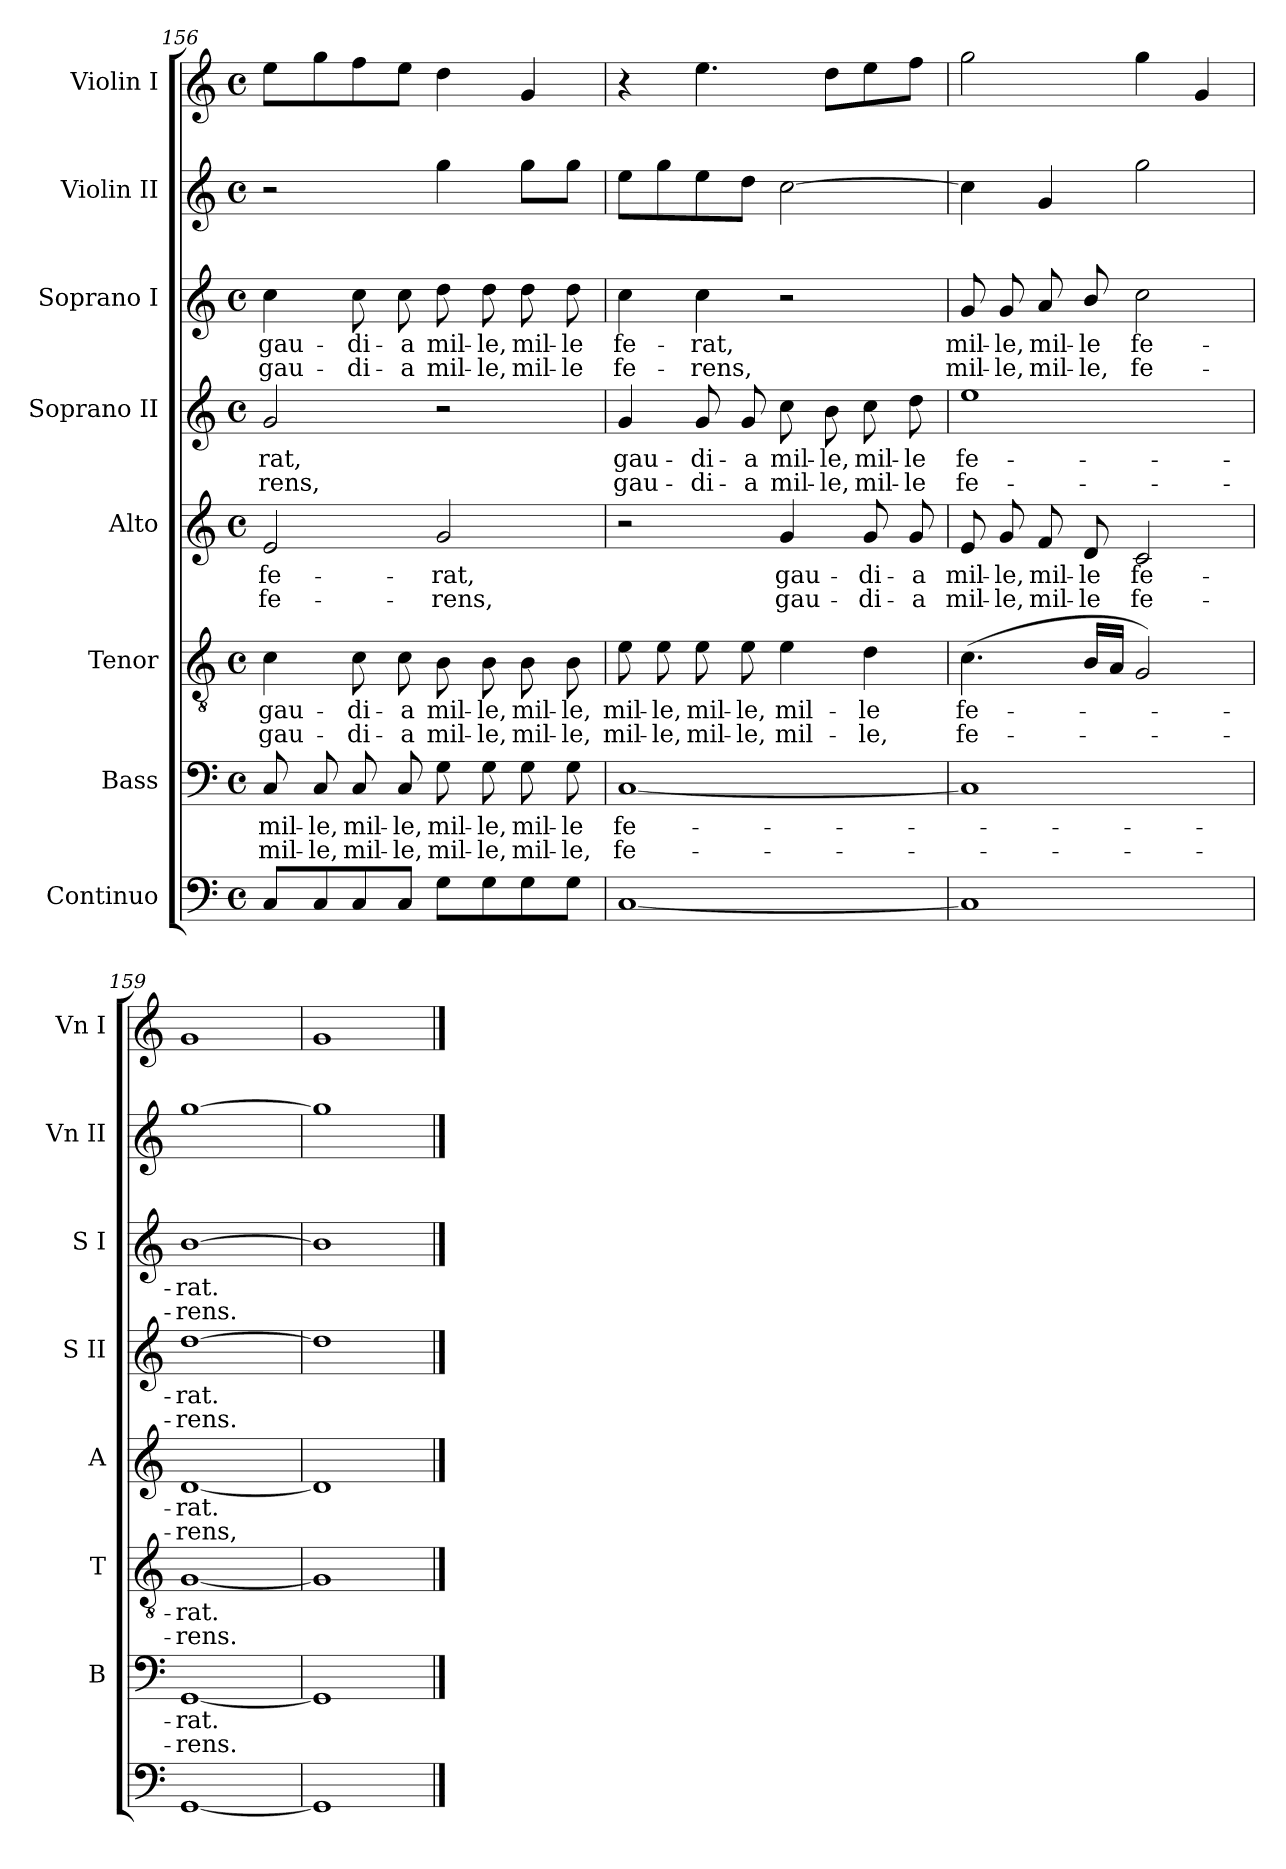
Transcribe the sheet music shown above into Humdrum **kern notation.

**kern	**kern	**text	**text	**kern	**text	**text	**kern	**text	**text	**kern	**text	**text	**kern	**text	**text	**kern	**kern
*part8	*part7	*part7	*part7	*part6	*part6	*part6	*part5	*part5	*part5	*part4	*part4	*part4	*part3	*part3	*part3	*part2	*part1
*staff8	*staff7	*staff7	*staff7	*staff6	*staff6	*staff6	*staff5	*staff5	*staff5	*staff4	*staff4	*staff4	*staff3	*staff3	*staff3	*staff2	*staff1
*I"Continuo	*I"Bass	*	*	*I"Tenor	*	*	*I"Alto	*	*	*I"Soprano II	*	*	*I"Soprano I	*	*	*I"Violin II	*I"Violin I
*	*I'B	*	*	*I'T	*	*	*I'A	*	*	*I'S II	*	*	*I'S I	*	*	*I'Vn II	*I'Vn I
!!LO:LB:g=z
*clefF4	*clefF4	*	*	*clefGv2	*	*	*clefG2	*	*	*clefG2	*	*	*clefG2	*	*	*clefG2	*clefG2
*k[]	*k[]	*	*	*k[]	*	*	*k[]	*	*	*k[]	*	*	*k[]	*	*	*k[]	*k[]
*C:	*C:	*	*	*C:	*	*	*C:	*	*	*C:	*	*	*C:	*	*	*C:	*C:
*M4/4	*M4/4	*	*	*M4/4	*	*	*M4/4	*	*	*M4/4	*	*	*M4/4	*	*	*M4/4	*M4/4
*met(c)	*met(c)	*	*	*met(c)	*	*	*met(c)	*	*	*met(c)	*	*	*met(c)	*	*	*met(c)	*met(c)
=156	=156	=156	=156	=156	=156	=156	=156	=156	=156	=156	=156	=156	=156	=156	=156	=156	=156
!	!	!LO:LY:b	!LO:LY:b	!	!LO:LY:b	!LO:LY:b	!	!LO:LY:b	!LO:LY:b	!	!LO:LY:b	!LO:LY:b	!	!LO:LY:b	!LO:LY:b	!	!
8CL	8C	mil-	-mil-	4c	gau-	-gau-	2e	fe-	-fe-	2g	-rat,	rens,	4cc	gau-	-gau-	2r	8eeL
!	!	!LO:LY:b	!LO:LY:b	!	!	!	!	!	!	!	!	!	!	!	!	!	!
8C	8C	-le,	le,	.	.	.	.	.	.	.	.	.	.	.	.	.	8gg
!	!	!LO:LY:b	!LO:LY:b	!	!LO:LY:b	!LO:LY:b	!	!	!	!	!	!	!	!LO:LY:b	!LO:LY:b	!	!
8C	8C	mil-	-mil-	8c	-di-	-di-	.	.	.	.	.	.	8cc	-di-	-di-	.	8ff
!	!	!LO:LY:b	!LO:LY:b	!	!LO:LY:b	!LO:LY:b	!	!	!	!	!	!	!	!LO:LY:b	!LO:LY:b	!	!
8CJ	8C	-le,	le,	8c	-a	a	.	.	.	.	.	.	8cc	-a	a	.	8eeJ
!	!	!LO:LY:b	!LO:LY:b	!	!LO:LY:b	!LO:LY:b	!	!LO:LY:b	!LO:LY:b	!	!	!	!	!LO:LY:b	!LO:LY:b	!	!
8GL	8G	mil-	-mil-	8B	mil-	-mil-	2g	-rat,	rens,	2r	.	.	8dd	mil-	-mil-	4gg	4dd
!	!	!LO:LY:b	!LO:LY:b	!	!LO:LY:b	!LO:LY:b	!	!	!	!	!	!	!	!LO:LY:b	!LO:LY:b	!	!
8G	8G	-le,	le,	8B	-le,	le,	.	.	.	.	.	.	8dd	-le,	le,	.	.
!	!	!LO:LY:b	!LO:LY:b	!	!LO:LY:b	!LO:LY:b	!	!	!	!	!	!	!	!LO:LY:b	!LO:LY:b	!	!
8G	8G	mil-	-mil-	8B	mil-	-mil-	.	.	.	.	.	.	8dd	mil-	-mil-	8ggL	4g
!	!	!LO:LY:b	!LO:LY:b	!	!LO:LY:b	!LO:LY:b	!	!	!	!	!	!	!	!LO:LY:b	!LO:LY:b	!	!
8GJ	8G	-le	le,	8B	-le,	le,	.	.	.	.	.	.	8dd	-le	le	8ggJ	.
=157	=157	=157	=157	=157	=157	=157	=157	=157	=157	=157	=157	=157	=157	=157	=157	=157	=157
!	!	!LO:LY:b	!LO:LY:b	!	!LO:LY:b	!LO:LY:b	!	!	!	!	!LO:LY:b	!LO:LY:b	!	!LO:LY:b	!LO:LY:b	!	!
[1C	[1C	fe-	fe-	8e	mil-	-mil-	2r	.	.	4g	gau-	-gau-	4cc	fe-	-fe-	8eeL	4r
!	!	!	!	!	!LO:LY:b	!LO:LY:b	!	!	!	!	!	!	!	!	!	!	!
.	.	.	.	8e	-le,	le,	.	.	.	.	.	.	.	.	.	8gg	.
!	!	!	!	!	!LO:LY:b	!LO:LY:b	!	!	!	!	!LO:LY:b	!LO:LY:b	!	!LO:LY:b	!LO:LY:b	!	!
.	.	.	.	8e	mil-	-mil-	.	.	.	8g	-di-	-di-	4cc	-rat,	rens,	8ee	4.ee
!	!	!	!	!	!LO:LY:b	!LO:LY:b	!	!	!	!	!LO:LY:b	!LO:LY:b	!	!	!	!	!
.	.	.	.	8e	-le,	le,	.	.	.	8g	-a	a	.	.	.	8ddJ	.
!	!	!	!	!	!LO:LY:b	!LO:LY:b	!	!LO:LY:b	!LO:LY:b	!	!LO:LY:b	!LO:LY:b	!	!	!	!	!
.	.	.	.	4e	mil-	-mil-	4g	gau-	-gau-	8cc	mil-	-mil-	2r	.	.	[2cc	.
!	!	!	!	!	!	!	!	!	!	!	!LO:LY:b	!LO:LY:b	!	!	!	!	!
.	.	.	.	.	.	.	.	.	.	8b	-le,	le,	.	.	.	.	8ddL
!	!	!	!	!	!LO:LY:b	!LO:LY:b	!	!LO:LY:b	!LO:LY:b	!	!LO:LY:b	!LO:LY:b	!	!	!	!	!
.	.	.	.	4d	-le	le,	8g	-di-	-di-	8cc	mil-	-mil-	.	.	.	.	8ee
!	!	!	!	!	!	!	!	!LO:LY:b	!LO:LY:b	!	!LO:LY:b	!LO:LY:b	!	!	!	!	!
.	.	.	.	.	.	.	8g	-a	a	8dd	-le	le	.	.	.	.	8ffJ
=158	=158	=158	=158	=158	=158	=158	=158	=158	=158	=158	=158	=158	=158	=158	=158	=158	=158
!	!	!	!	!	!LO:LY:b	!LO:LY:b	!	!LO:LY:b	!LO:LY:b	!	!LO:LY:b	!LO:LY:b	!	!LO:LY:b	!LO:LY:b	!	!
1C]	1C]	.	.	(<4.c	fe-	fe-	8e	mil-	-mil-	1ee	fe-	-fe-	8g	mil-	-mil-	4cc]	2gg
!	!	!	!	!	!	!	!	!LO:LY:b	!LO:LY:b	!	!	!	!	!LO:LY:b	!LO:LY:b	!	!
.	.	.	.	.	.	.	8g	-le,	le,	.	.	.	8g	-le,	le,	.	.
!	!	!	!	!	!	!	!	!LO:LY:b	!LO:LY:b	!	!	!	!	!LO:LY:b	!LO:LY:b	!	!
.	.	.	.	.	.	.	8f	mil-	-mil-	.	.	.	8a	mil-	-mil-	4g	.
!	!	!	!	!	!	!	!	!LO:LY:b	!LO:LY:b	!	!	!	!	!LO:LY:b	!LO:LY:b	!	!
.	.	.	.	16BLL	.	.	8d	-le	le	.	.	.	8b/	-le	le,	.	.
.	.	.	.	16AJJ	.	.	.	.	.	.	.	.	.	.	.	.	.
!	!	!	!	!	!	!	!	!LO:LY:b	!LO:LY:b	!	!	!	!	!LO:LY:b	!LO:LY:b	!	!
.	.	.	.	2G)	.	.	2c	fe-	-fe-	.	.	.	2cc	fe-	-fe-	2gg	4gg
.	.	.	.	.	.	.	.	.	.	.	.	.	.	.	.	.	4g
=159	=159	=159	=159	=159	=159	=159	=159	=159	=159	=159	=159	=159	=159	=159	=159	=159	=159
!	!	!LO:LY:b	!LO:LY:b	!	!LO:LY:b	!LO:LY:b	!	!LO:LY:b	!LO:LY:b	!	!LO:LY:b	!LO:LY:b	!	!LO:LY:b	!LO:LY:b	!	!
[1GG	[1GG	rat.	rens.	[1G	rat.	rens.	[1d	-rat.	rens,	[1dd	-rat.	rens.	[1b	-rat.	rens.	[1gg	1g
=160	=160	=160	=160	=160	=160	=160	=160	=160	=160	=160	=160	=160	=160	=160	=160	=160	=160
1GG]	1GG]	.	.	1G]	.	.	1d]	.	.	1dd]	.	.	1b]	.	.	1gg]	1g
==	==	==	==	==	==	==	==	==	==	==	==	==	==	==	==	==	==
*-	*-	*-	*-	*-	*-	*-	*-	*-	*-	*-	*-	*-	*-	*-	*-	*-	*-
